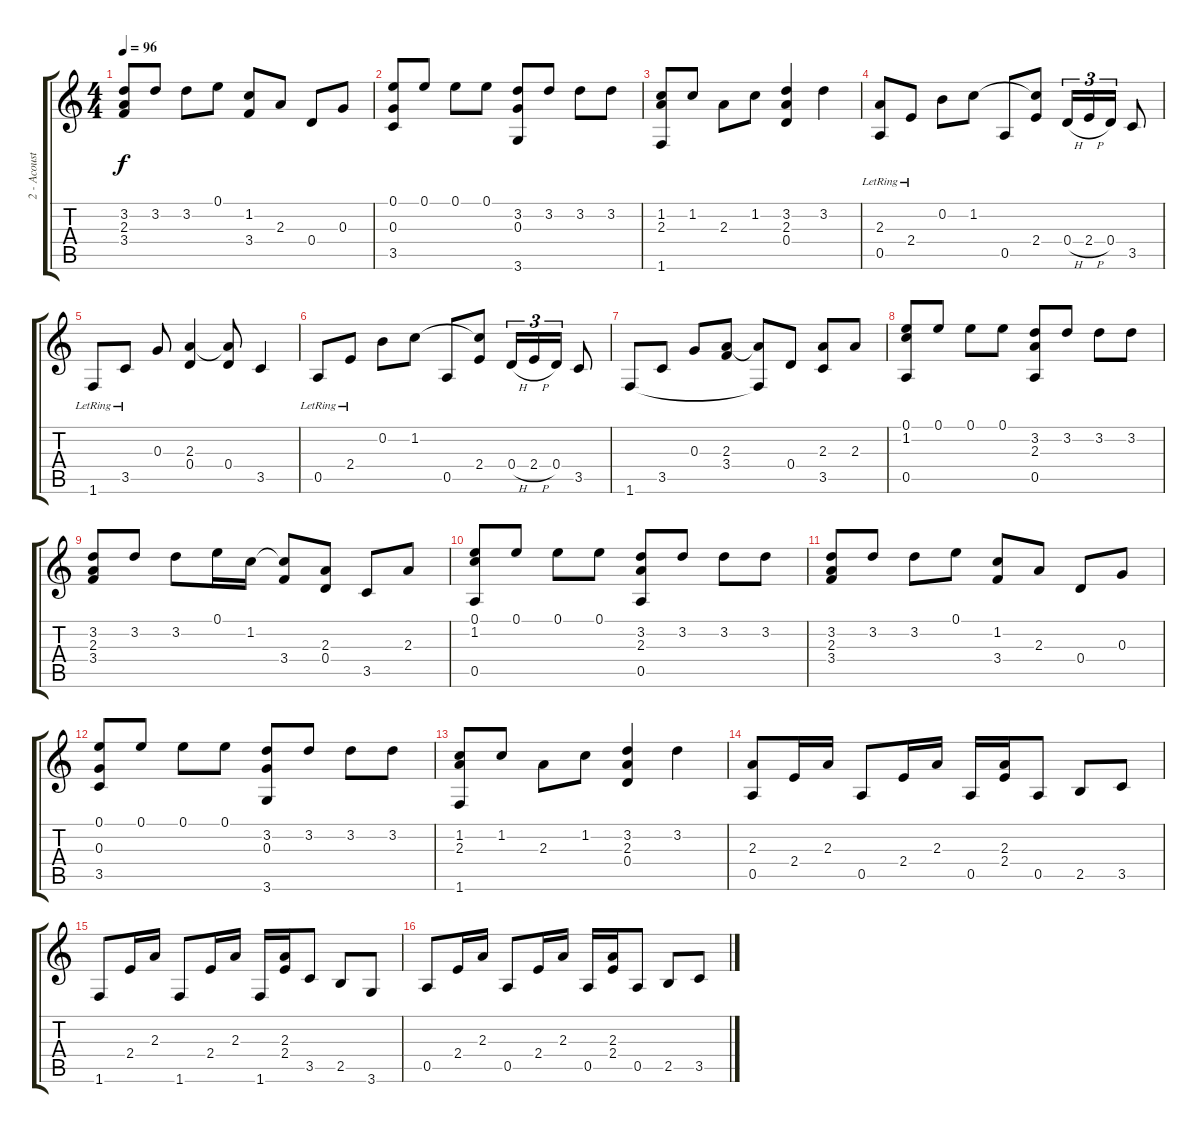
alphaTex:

\track ("2 - Acoustic vocals" "2 - Acoust") {instrument acousticguitarsteel}
\staff {score tabs}
\tuning (E4 B3 G3 D3 A2 E2) {hide}
\ts (4 4)
\tempo 96
\clef g2
\ks c
(3.2 2.3 3.4).8{dy f} 3.2.8 3.2.8 0.1.8 (1.2 3.4).8 2.3.8 0.4.8 0.3.8 |
(0.1 0.3 3.5).8 0.1.8 0.1.8 0.1.8 (3.2 0.3 3.6).8 3.2.8 3.2.8 3.2.8 |
(1.2 2.3 1.6).8 1.2.8 2.3.8 1.2.8 (3.2 2.3 0.4).4 3.2.4 |
(2.3 0.5{lr}).8 2.4{lr}.8 0.2.8 1.2.8 0.5.8 (1.2{t} 2.4).8 0.4{h}.16{tu (3 2)} 2.4{h}.16{tu (3 2)} 0.4.16{tu (3 2)} 3.5.8 |
1.6{lr}.8 3.5{lr}.8 0.3.8 (2.3 0.4).4 (2.3{t} 0.4).8 3.5.4 |
0.5{lr}.8 2.4{lr}.8 0.2.8 1.2.8 0.5.8 (1.2{t} 2.4).8 0.4{h}.16{tu (3 2)} 2.4{h}.16{tu (3 2)} 0.4.16{tu (3 2)} 3.5.8 |
1.6.8 3.5.8 0.3.8 (2.3 3.4).8 (2.3{t} 1.6{t}).8 0.4.8 (2.3 3.5).8 2.3.8 |
(0.1 1.2 0.5).8 0.1.8 0.1.8 0.1.8 (3.2 2.3 0.5).8 3.2.8 3.2.8 3.2.8 |
(3.2 2.3 3.4).8 3.2.8 3.2.8 0.1.16 1.2.16 (1.2{t} 3.4).8 (2.3 0.4).8 3.5.8 2.3.8 |
(0.1 1.2 0.5).8 0.1.8 0.1.8 0.1.8 (3.2 2.3 0.5).8 3.2.8 3.2.8 3.2.8 |
(3.2 2.3 3.4).8 3.2.8 3.2.8 0.1.8 (1.2 3.4).8 2.3.8 0.4.8 0.3.8 |
(0.1 0.3 3.5).8 0.1.8 0.1.8 0.1.8 (3.2 0.3 3.6).8 3.2.8 3.2.8 3.2.8 |
(1.2 2.3 1.6).8 1.2.8 2.3.8 1.2.8 (3.2 2.3 0.4).4 3.2.4 |
(2.3 0.5).8 2.4.16 2.3.16 0.5.8 2.4.16 2.3.16 0.5.16 (2.3 2.4).16 0.5.8 2.5.8 3.5.8 |
1.6.8 2.4.16 2.3.16 1.6.8 2.4.16 2.3.16 1.6.16 (2.3 2.4).16 3.5.8 2.5.8 3.6.8 |
0.5.8 2.4.16 2.3.16 0.5.8 2.4.16 2.3.16 0.5.16 (2.3 2.4).16 0.5.8 2.5.8 3.5.8
